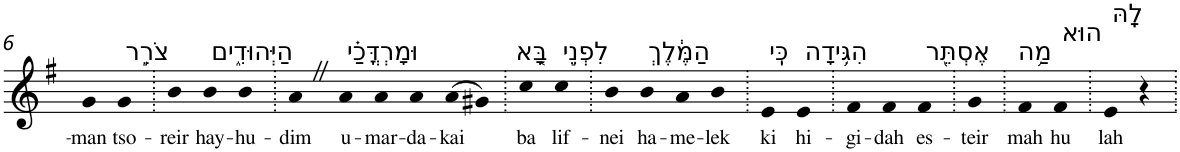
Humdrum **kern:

**kern	**text
*part1	*part1
*staff1	*staff1
*I"Piano	*
*I'Pno	*
!!LO:PB:g=z
*clefG2	*
*k[f#]	*
*G:	*
=6	=6
!	!LO:LY:b
4g	-man
!LO:TX:a:t=צֹרֵ֣ר	!
!	!LO:LY:b
4g	tso-
=7.	=7.
!	!LO:LY:b
4b	-reir
!LO:TX:a:t=הַיְּהוּדִ֑ים	!
!	!LO:LY:b
4b	hay-
!	!LO:LY:b
4b	-hu-
=8.	=8.
!	!LO:LY:b
4aZ	-dim
!LO:TX:a:t=וּמָרְדֳּכַ֗י	!
!	!LO:LY:b
4a	u-
!	!LO:LY:b
4a	-mar-
!	!LO:LY:b
4a	-da-
!	!LO:LY:b
(>8a	-kai
8g#X)	.
=9.	=9.
!LO:TX:a:t=בָּ֚א	!
!	!LO:LY:b
4cc	ba
!LO:TX:a:t=לִפְנֵ֣י	!
!	!LO:LY:b
4cc	lif-
=10.	=10.
!	!LO:LY:b
4b	-nei
!LO:TX:a:t=הַמֶּ֔לֶךְ	!
!	!LO:LY:b
4b	ha-
!	!LO:LY:b
4a	-me-
!	!LO:LY:b
4b	-lek
=11.	=11.
!LO:TX:a:t=כִּֽי	!
!	!LO:LY:b
4e	ki
!LO:TX:a:t=הִגִּ֥ידָה	!
!	!LO:LY:b
4e	hi-
=12.	=12.
!	!LO:LY:b
4f#	-gi-
!	!LO:LY:b
4f#	-dah
!LO:TX:a:t=אֶסְתֵּ֖ר	!
!	!LO:LY:b
4f#	es-
=13.	=13.
!	!LO:LY:b
4g	-teir
=14.	=14.
!LO:TX:a:t=מַ֥ה	!
!	!LO:LY:b
4f#	mah
!LO:TX:a:t=הוּא	!
!	!LO:LY:b
4f#	hu
=15.	=15.
!LO:TX:a:t=לָֽהּ	!
!	!LO:LY:b
4e	lah
4r	.
=.	=.
*-	*-
